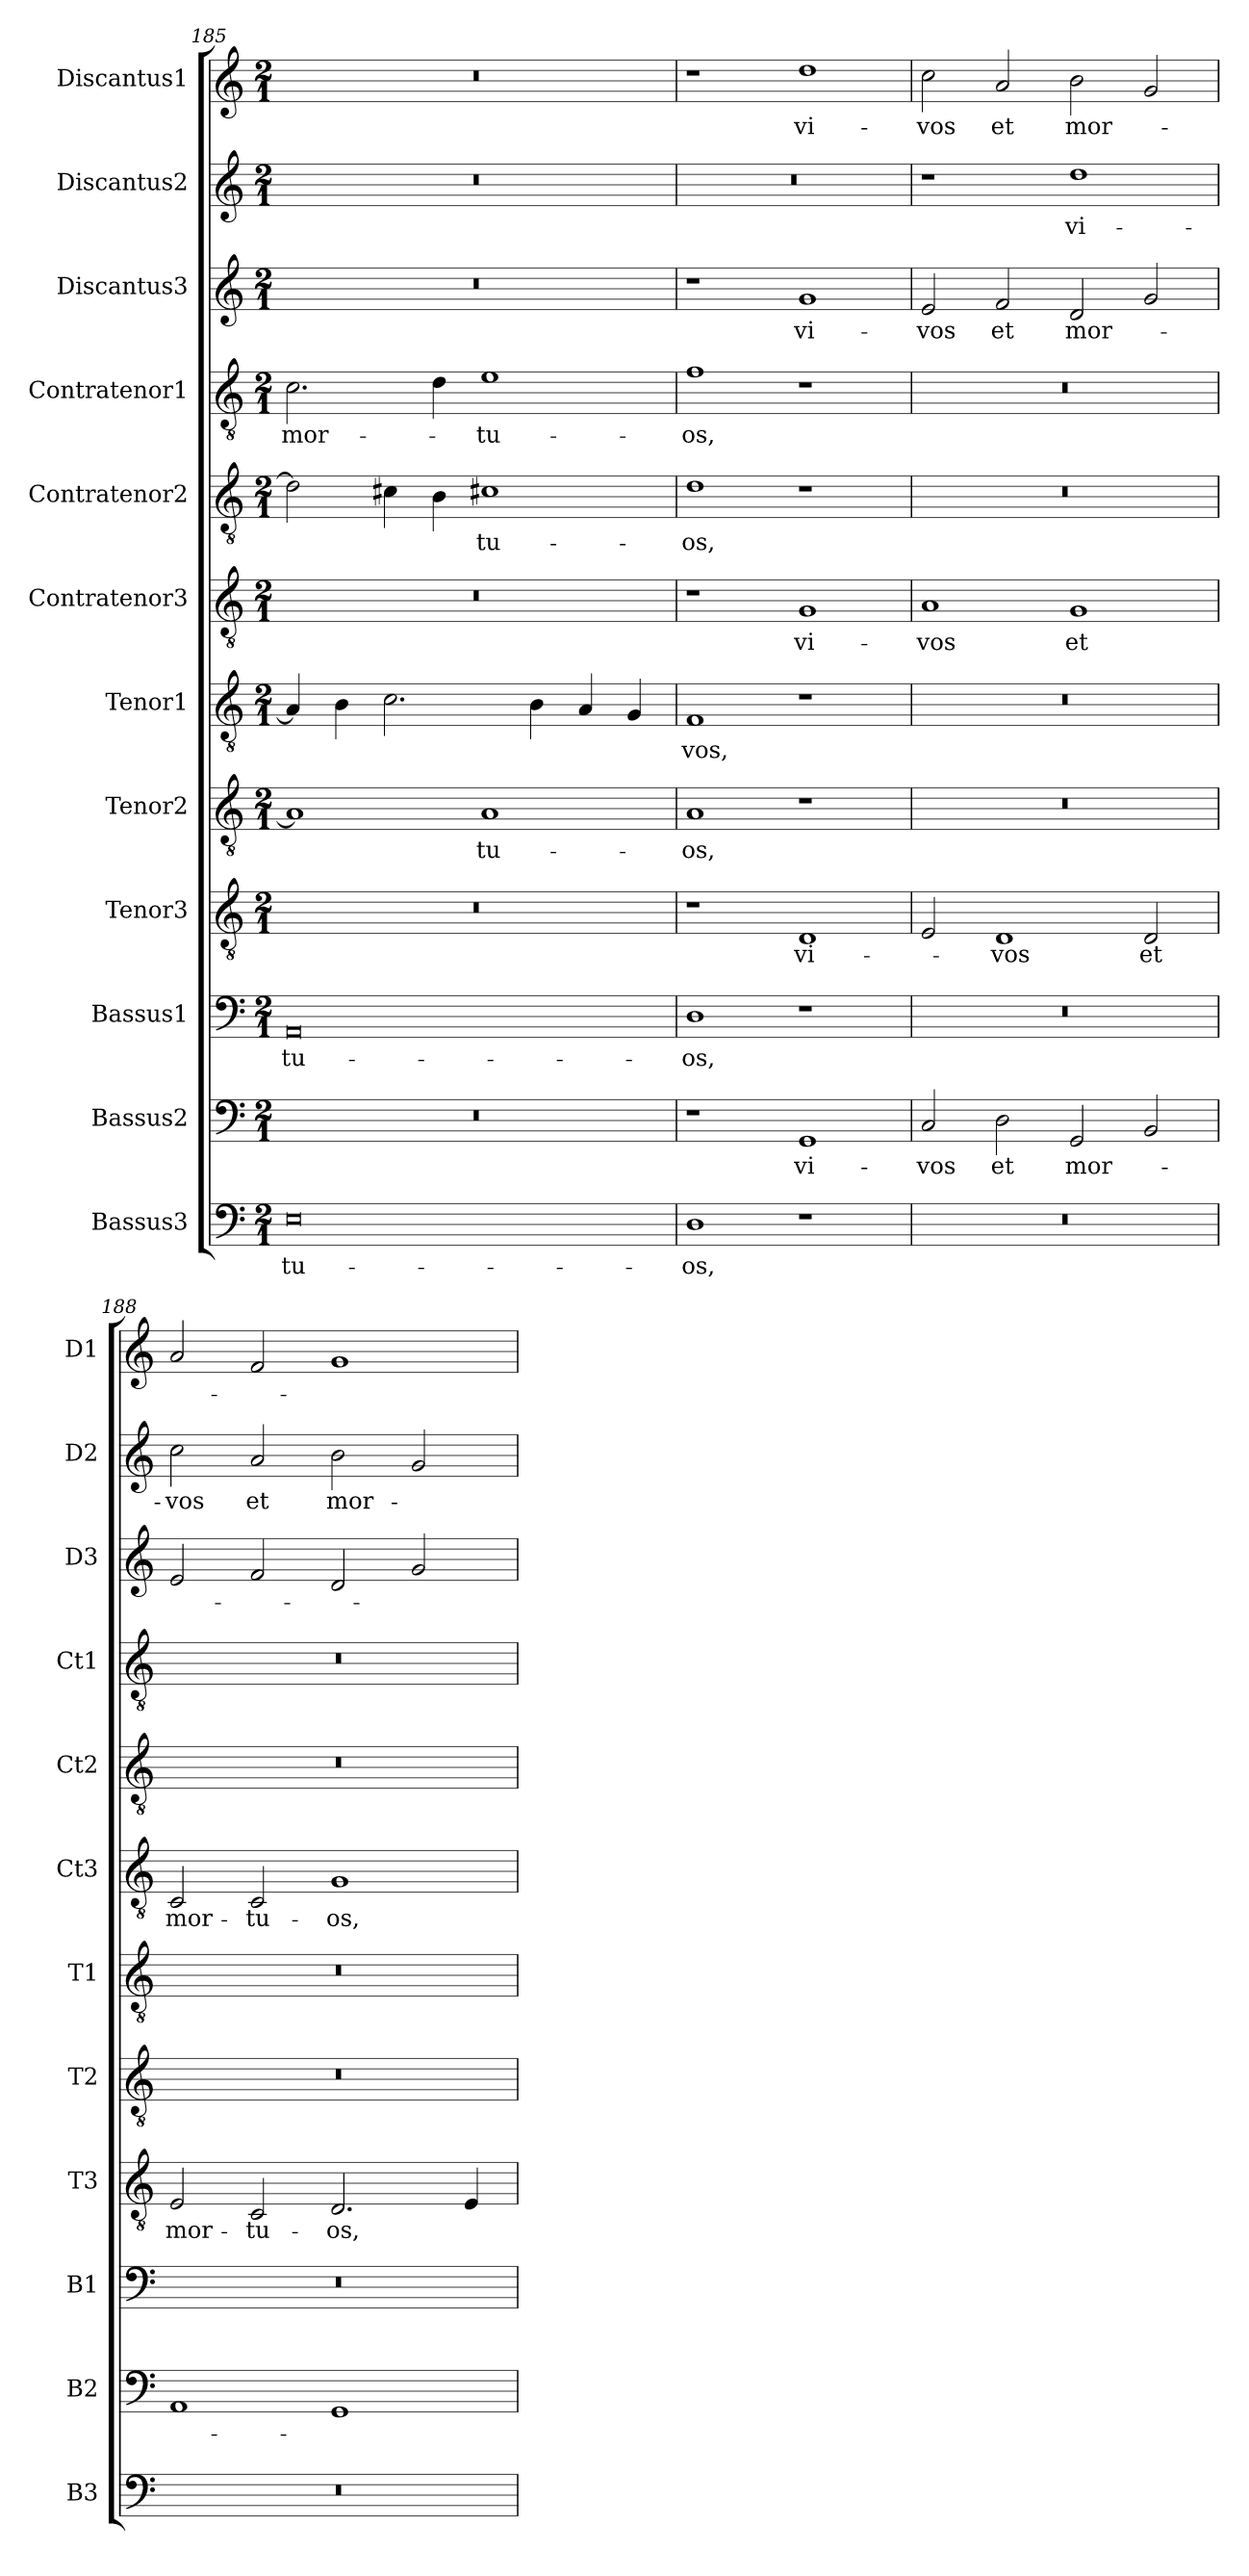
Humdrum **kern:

**kern	**text	**kern	**text	**kern	**text	**kern	**text	**kern	**text	**kern	**text	**kern	**text	**kern	**text	**kern	**text	**kern	**text	**kern	**text	**kern	**text
*part12	*part12	*part11	*part11	*part10	*part10	*part9	*part9	*part8	*part8	*part7	*part7	*part6	*part6	*part5	*part5	*part4	*part4	*part3	*part3	*part2	*part2	*part1	*part1
*staff12	*staff12	*staff11	*staff11	*staff10	*staff10	*staff9	*staff9	*staff8	*staff8	*staff7	*staff7	*staff6	*staff6	*staff5	*staff5	*staff4	*staff4	*staff3	*staff3	*staff2	*staff2	*staff1	*staff1
*I"Bassus3	*	*I"Bassus2	*	*I"Bassus1	*	*I"Tenor3	*	*I"Tenor2	*	*I"Tenor1	*	*I"Contratenor3	*	*I"Contratenor2	*	*I"Contratenor1	*	*I"Discantus3	*	*I"Discantus2	*	*I"Discantus1	*
*I'B3	*	*I'B2	*	*I'B1	*	*I'T3	*	*I'T2	*	*I'T1	*	*I'Ct3	*	*I'Ct2	*	*I'Ct1	*	*I'D3	*	*I'D2	*	*I'D1	*
*clefF4	*	*clefF4	*	*clefF4	*	*clefGv2	*	*clefGv2	*	*clefGv2	*	*clefGv2	*	*clefGv2	*	*clefGv2	*	*clefG2	*	*clefG2	*	*clefG2	*
*k[]	*	*k[]	*	*k[]	*	*k[]	*	*k[]	*	*k[]	*	*k[]	*	*k[]	*	*k[]	*	*k[]	*	*k[]	*	*k[]	*
*M2/1	*	*M2/1	*	*M2/1	*	*M2/1	*	*M2/1	*	*M2/1	*	*M2/1	*	*M2/1	*	*M2/1	*	*M2/1	*	*M2/1	*	*M2/1	*
=185	=185	=185	=185	=185	=185	=185	=185	=185	=185	=185	=185	=185	=185	=185	=185	=185	=185	=185	=185	=185	=185	=185	=185
0E\	-tu-	0r	.	0AA/	-tu-	0r	.	1A/]	.	4A/]	.	0r	.	2d\]	.	2.c\	mor-	0r	.	0r	.	0r	.
.	.	.	.	.	.	.	.	.	.	4B\	.	.	.	.	.	.	.	.	.	.	.	.	.
.	.	.	.	.	.	.	.	.	.	2.c\	.	.	.	4c#X\	.	.	.	.	.	.	.	.	.
.	.	.	.	.	.	.	.	.	.	.	.	.	.	4B\	.	4d\	.	.	.	.	.	.	.
.	.	.	.	.	.	.	.	1A/	-tu-	.	.	.	.	1c#X\	-tu-	1e\	-tu-	.	.	.	.	.	.
.	.	.	.	.	.	.	.	.	.	4B\	.	.	.	.	.	.	.	.	.	.	.	.	.
.	.	.	.	.	.	.	.	.	.	4A/	.	.	.	.	.	.	.	.	.	.	.	.	.
.	.	.	.	.	.	.	.	.	.	4G/	.	.	.	.	.	.	.	.	.	.	.	.	.
=186	=186	=186	=186	=186	=186	=186	=186	=186	=186	=186	=186	=186	=186	=186	=186	=186	=186	=186	=186	=186	=186	=186	=186
1D\	-os,	1r	.	1D\	-os,	1r	.	1A/	-os,	1F/	-vos,	1r	.	1d\	-os,	1f\	-os,	1r	.	0r	.	1r	.
1r	.	1GG/	vi-	1r	.	1D/	vi-	1r	.	1r	.	1G/	vi-	1r	.	1r	.	1g/	vi-	.	.	1dd\	vi-
=187	=187	=187	=187	=187	=187	=187	=187	=187	=187	=187	=187	=187	=187	=187	=187	=187	=187	=187	=187	=187	=187	=187	=187
0r	.	2C/	-vos	0r	.	2E/	.	0r	.	0r	.	1A/	-vos	0r	.	0r	.	2e/	-vos	1r	.	2cc\	-vos
.	.	2D\	et	.	.	1D/	-vos	.	.	.	.	.	.	.	.	.	.	2f/	et	.	.	2a/	et
.	.	2GG/	mor-	.	.	.	.	.	.	.	.	1G/	et	.	.	.	.	2d/	mor-	1dd\	vi-	2b\	mor-
.	.	2BB/	.	.	.	2D/	et	.	.	.	.	.	.	.	.	.	.	2g/	.	.	.	2g/	.
=188	=188	=188	=188	=188	=188	=188	=188	=188	=188	=188	=188	=188	=188	=188	=188	=188	=188	=188	=188	=188	=188	=188	=188
0r	.	1AA/	.	0r	.	2E/	mor-	0r	.	0r	.	2C/	mor-	0r	.	0r	.	2e/	.	2cc\	-vos	2a/	.
.	.	.	.	.	.	2C/	-tu-	.	.	.	.	2C/	-tu-	.	.	.	.	2f/	.	2a/	et	2f/	.
.	.	1GG/	.	.	.	2.D/	-os,	.	.	.	.	1G/	-os,	.	.	.	.	2d/	.	2b\	mor-	1g/	.
.	.	.	.	.	.	.	.	.	.	.	.	.	.	.	.	.	.	2g/	.	2g/	.	.	.
.	.	.	.	.	.	4E/	.	.	.	.	.	.	.	.	.	.	.	.	.	.	.	.	.
=	=	=	=	=	=	=	=	=	=	=	=	=	=	=	=	=	=	=	=	=	=	=	=
*-	*-	*-	*-	*-	*-	*-	*-	*-	*-	*-	*-	*-	*-	*-	*-	*-	*-	*-	*-	*-	*-	*-	*-
